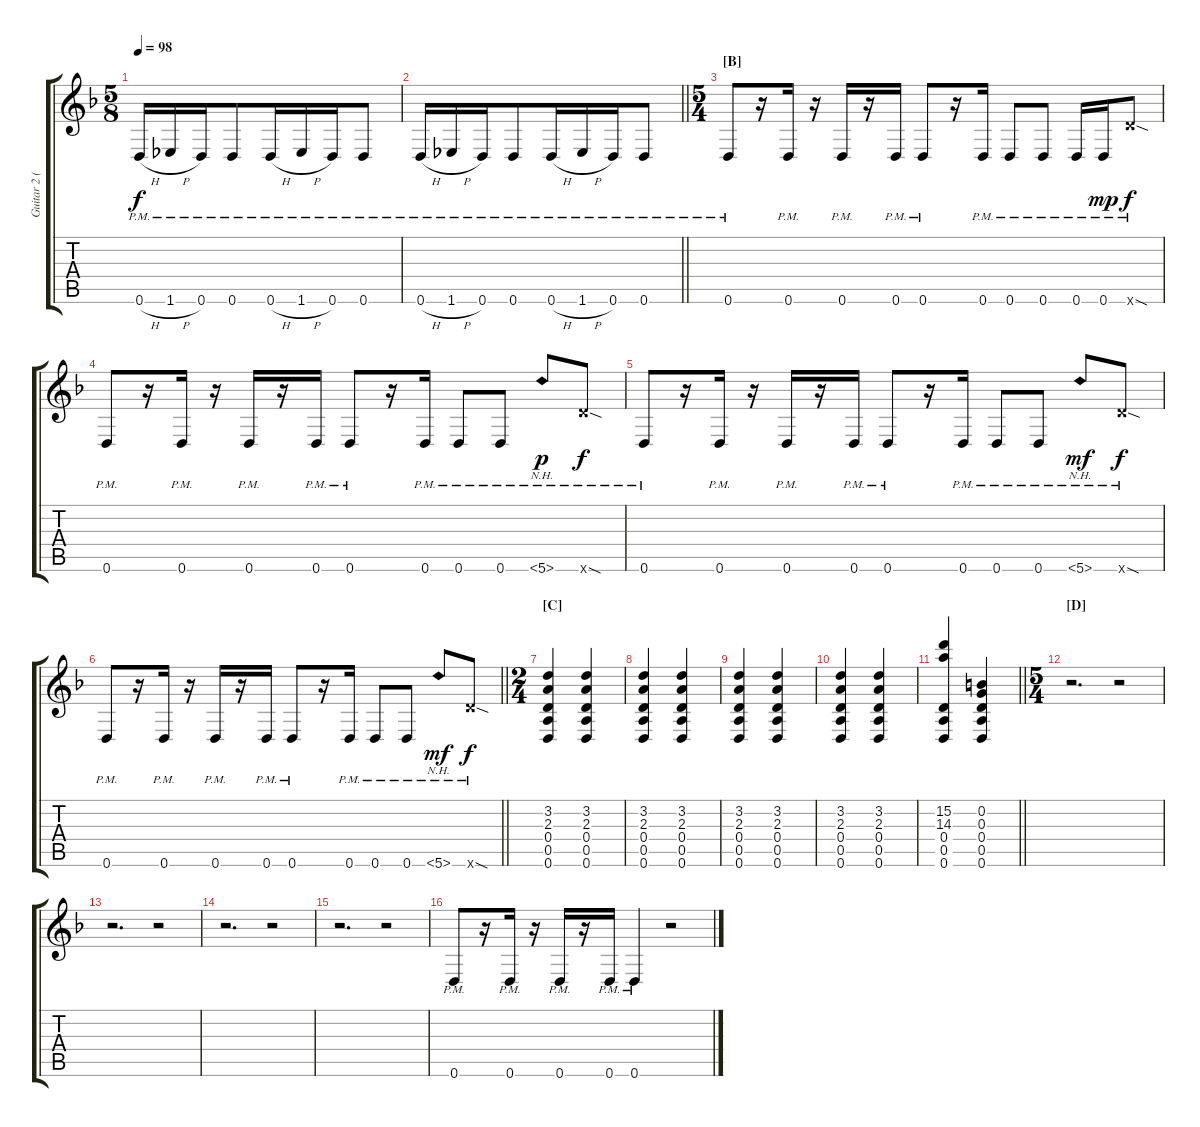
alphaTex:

\track ("Guitar 2 (right)" "Guitar 2 (") {instrument distortionguitar}
\staff {score tabs}
\tuning (E4 B3 G3 D3 A2 D2) {hide}
\ts (5 8)
\tempo 98
\clef g2
\ks dminor
0.6{h pm}.16{dy f} 1.6{h pm}.16{beam merge} 0.6{pm}.16 0.6{pm}.8 0.6{h pm}.16{beam merge} 1.6{h pm}.16 0.6{pm}.16{beam merge} 0.6{pm}.8 |
\barLineRight lightlight
0.6{h pm}.16 1.6{h pm}.16{beam merge} 0.6{pm}.16 0.6{pm}.8 0.6{h pm}.16{beam merge} 1.6{h pm}.16 0.6{pm}.16{beam merge} 0.6{pm}.8 |
\ts (5 4)
\section ("" "[B]")
0.6{pm}.8{beam merge} r.16 0.6{pm}.16 r.16 0.6{pm}.16 r.16{beam merge} 0.6{pm}.16{beam split} 0.6{pm}.8 r.16 0.6{pm}.16{beam split} 0.6{pm}.8{beam merge} 0.6{pm}.8 0.6{pm}.16 0.6{pm}.16{dy mp beam merge} 12.6{sod pm x}.8{dy f} |
0.6{pm}.8{beam merge} r.16 0.6{pm}.16 r.16 0.6{pm}.16 r.16{beam merge} 0.6{pm}.16{beam split} 0.6{pm}.8 r.16 0.6{pm}.16{beam split} 0.6{pm}.8{beam merge} 0.6{pm}.8{beam split} 5.6{nh pm}.8{dy p beam merge} 12.6{sod pm x}.8{dy f} |
0.6{pm}.8{beam merge} r.16 0.6{pm}.16 r.16 0.6{pm}.16 r.16{beam merge} 0.6{pm}.16{beam split} 0.6{pm}.8 r.16 0.6{pm}.16{beam split} 0.6{pm}.8{beam merge} 0.6{pm}.8{beam split} 5.6{nh pm}.8{dy mf beam merge} 12.6{sod pm x}.8{dy f} |
\barLineRight lightlight
0.6{pm}.8{beam merge} r.16 0.6{pm}.16 r.16 0.6{pm}.16 r.16{beam merge} 0.6{pm}.16{beam split} 0.6{pm}.8 r.16 0.6{pm}.16{beam split} 0.6{pm}.8{beam merge} 0.6{pm}.8{beam split} 5.6{nh pm}.8{dy mf beam merge} 12.6{sod pm x}.8{dy f} |
\ts (2 4)
\section ("" "[C]")
(3.2 2.3 0.4 0.5 0.6).4 (3.2 2.3 0.4 0.5 0.6).4 |
(3.2 2.3 0.4 0.5 0.6).4 (3.2 2.3 0.4 0.5 0.6).4 |
(3.2 2.3 0.4 0.5 0.6).4 (3.2 2.3 0.4 0.5 0.6).4 |
(3.2 2.3 0.4 0.5 0.6).4 (3.2 2.3 0.4 0.5 0.6).4 |
\barLineRight lightlight
(15.2 14.3 0.4 0.5 0.6).4 (0.2 0.3 0.4 0.5 0.6).4 |
\ts (5 4)
\section ("" "[D]")
r.2{d} r.2 |
r.2{d} r.2 |
r.2{d} r.2 |
r.2{d} r.2 |
0.6{pm}.8 r.16 0.6{pm}.16 r.16 0.6{pm}.16 r.16{beam merge} 0.6{pm}.16{beam merge} 0.6{pm}.4 r.2
